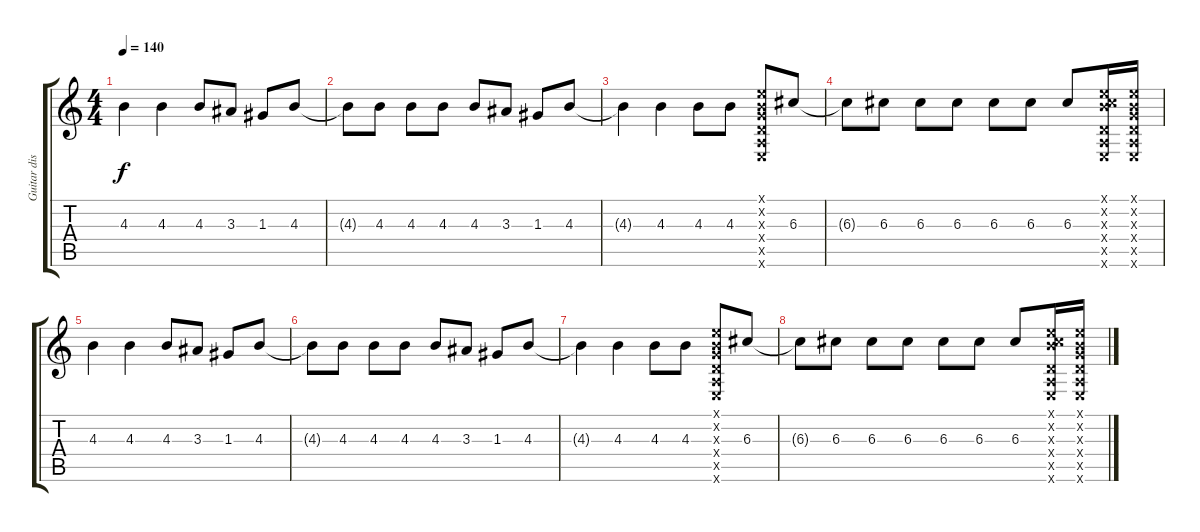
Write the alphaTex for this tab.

\track ("Guitar dist. 2" "Guitar dis") {instrument overdrivenguitar}
\staff {score tabs}
\tuning (E4 B3 G3 D3 A2 E2) {hide}
\ts (4 4)
\tempo 140
\clef g2
\ks c
4.3.4{dy f} 4.3.4 4.3.8 3.3.8 1.3.8 4.3.8 |
4.3{t}.8 4.3.8 4.3.8 4.3.8 4.3.8 3.3.8 1.3.8 4.3.8 |
4.3{t}.4 4.3.4 4.3.8 4.3.8 (0.1{x} 0.2{x} 0.3{x} 0.4{x} 0.5{x} 0.6{x}).8 6.3.8 |
6.3{t}.8 6.3.8 6.3.8 6.3.8 6.3.8 6.3.8 6.3.8 (0.1{x} 0.2{x} 6.3{x} 0.4{x} 0.5{x} 0.6{x}).16 (0.1{x} 0.2{x} 0.3{x} 0.4{x} 0.5{x} 0.6{x}).16 |
4.3.4 4.3.4 4.3.8 3.3.8 1.3.8 4.3.8 |
4.3{t}.8 4.3.8 4.3.8 4.3.8 4.3.8 3.3.8 1.3.8 4.3.8 |
4.3{t}.4 4.3.4 4.3.8 4.3.8 (0.1{x} 0.2{x} 0.3{x} 0.4{x} 0.5{x} 0.6{x}).8 6.3.8 |
6.3{t}.8 6.3.8 6.3.8 6.3.8 6.3.8 6.3.8 6.3.8 (0.1{x} 0.2{x} 6.3{x} 0.4{x} 0.5{x} 0.6{x}).16 (0.1{x} 0.2{x} 0.3{x} 0.4{x} 0.5{x} 0.6{x}).16
